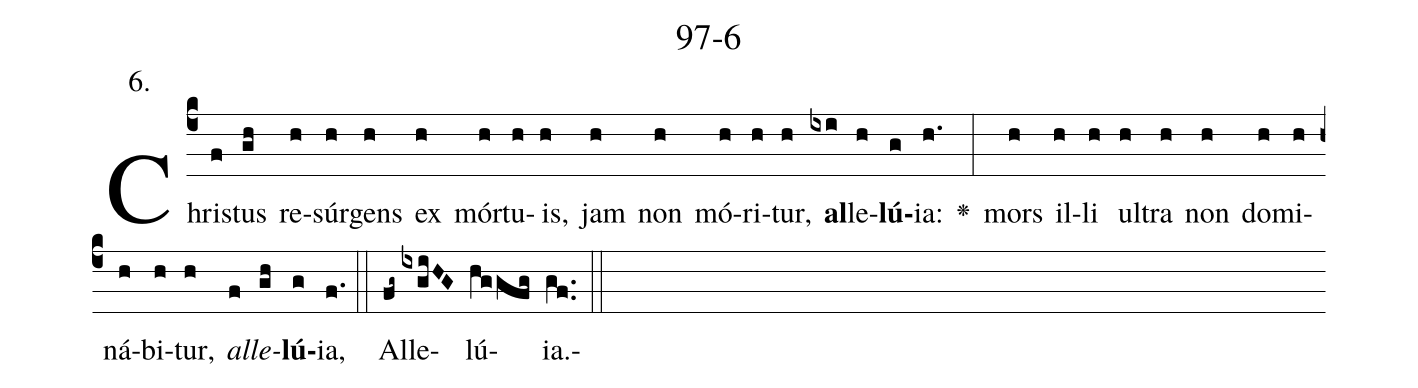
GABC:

name: 97-6;
annotation: 6.;
%%
(c4) Chris(f)tus(gh) re(h)súr(h)gens(h) ex(h) mór(h)tu(h)is,(h) jam(h) non(h) mó(h)ri(h)tur,(h) <b>al</b>(ixi)le(h)<b>lú</b>(g)ia:(h.) <v>\greheightstar</v>(:) mors(h) il(h)li(h) ul(h)tra(h) non(h) do(h)mi(h)ná(h)bi(h)tur,(h) <i>al</i>(f)<i>le</i>(gh)<b>lú</b>(g)ia,(f.) (::)

Al(fg~)le(ixgiHG)lú(hg/gfg)ia.(gf..)(::)

%E(h) u(h) o(f) u(gh) a(g) e.(f.) (::)
